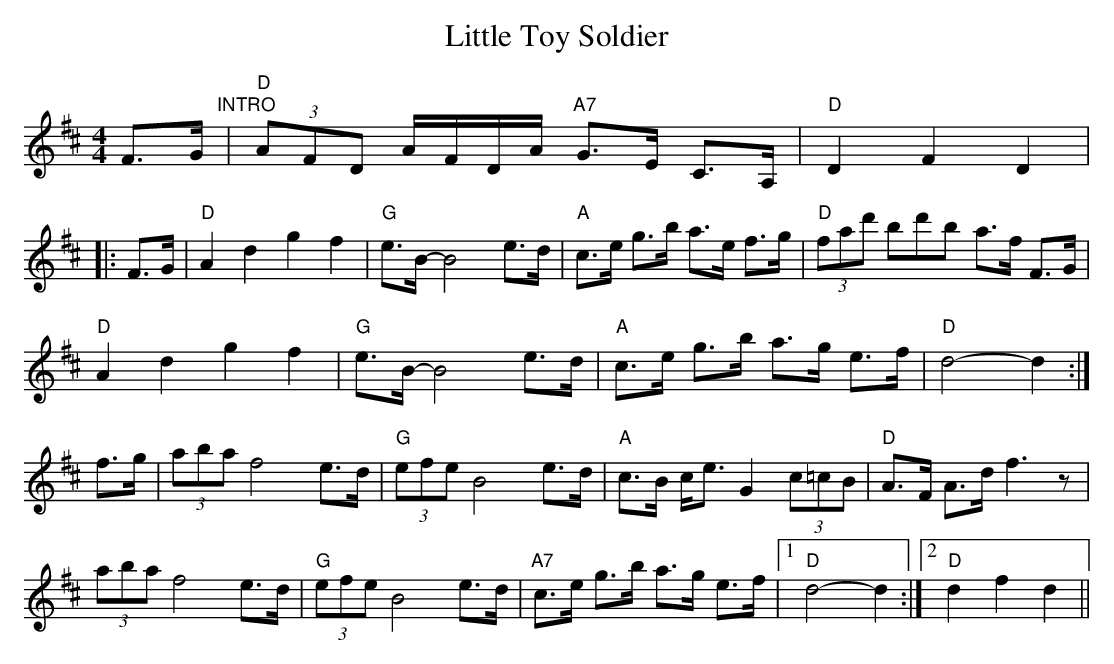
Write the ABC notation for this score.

X:1
T:Little Toy Soldier
M:4/4
L:1/8
K:D
F>G"INTRO"|"D"(3AFD A/2F/2D/2A/2 "A7"G>E C>A,|"D"D2F2D2|
|:F>G|"D"A2d2g2f2|"G"e>B-B4e>d|"A"c>e g>b a>e f>g|"D"(3fad' bd'b a>f F>G|
"D"A2d2g2f2|"G"e>B-B4e>d|"A"c>e g>b a>g e>f|"D"d4-d2:|
f>g|(3aba f4e>d|"G"(3efeB4e>d|"A"c>B c<eG2(3c=cB|"D"A>F A>d f3z|
(3aba f4e>d |"G"(3efe B4e>d|"A7"c>e g>b a>g e>f|1"D"d4-d2:|2"D"d2f2d2||
